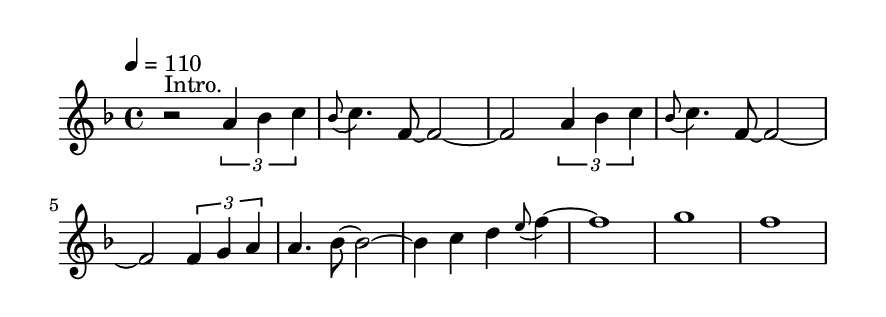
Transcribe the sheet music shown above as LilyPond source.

\header{
        %title = "título"
        %composer = "compositor"

        %Sumir com a nota de rodapé
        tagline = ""
        
        %Se der algum erro, acrescentar o caractere espaço para recarregar a página:
        %...  
}

\paper {
        paper-width = #150
        paper-height = #100
        %bottom-margin = #0
        %top-margin = #0
        %left-margin = #0
        %right-margin = #0
        %inner-margin = #0
        %outer-margin = #0
}

\score {
  \new Staff <<
    \new Voice{

        %instrumento ocarina
        %\set midiInstrument = #"ocarina"
                
        %Compasso 4/4 aparece em fração e não a letra C
        %\numericTimeSignature        

        %remove a clave
        %\hide Staff.Clef
        %\override Staff.Clef.color = #white
        %\override Staff.Clef.layer = #-1

        %a linha abaixo oculta as barras
        %\override Score.BarLine.stencil = ##f
        %\hide Score.BarLine

        %a linha abaixo oculta o pentagrama
        %\override Staff.StaffSymbol.line-count = #0
        %\hide Staff.StaffSymbol
        
        %remove a formula de compasso
        %\hide Staff.TimeSignature

        %Clave de percussão
        %\clef percussion
        %Clave de fá
        %\clef F

        %\relative c' {
         {

%Muda a figura da nota
%\improvisationOn

%a linha abaixo oculta a haste da nota
%\hideStem
%para desfazer basta usar
%\undoHideStem \hideStem

%Cor da Haste RGB
%\override Stem.color = #(rgb-color 0 0 1)

%Direção da Haste
%\stemUp
%\stemDown
%\stemNeutral

%Colcheias não se conectam
%\autoBeamOff
%\autoBeamOn

%Ocultar os números dos compassos a cada linha
%\hide Score.BarNumber

%Ocultar ou não as notas a partir do comando
%\hideNotes
%\unHideNotes

%\overrideTimeSignatureSettings
        %4/4        % timeSignatureFraction
        %1/4        % baseMomentFraction
        %#'(3 1)    % beatStructure
        %#'()       % beamExceptions

                \time 4/4

%Audios da Berklee sao 100bpm
%Andamento
\tempo 4 = 110

%Tom da música
\key f \major %\minor

%@@@@@@@@@@@@@@@@@@@@@@PRIMEIRA@@@@@@@@@@@@@@@@@@@@@@@@@@@@

%instrumento
\set midiInstrument = #"soprano sax"

r2^"Intro." \tuplet 3/2 {a'4 bes'4 c''4} 
\grace bes'8 (c''4.) f'8~f'2~
f'2 \tuplet 3/2 {a'4 bes'4 c''4} 
\grace bes'8 (c''4.) f'8~f'2~
f'2 \tuplet 3/2 {f'4 g' a'} 
a'4. bes'8~bes'2~
bes'4 c''4 d''4 \grace e''8 (f''4)~
f''1 
g''1 
f''1
 
%\bar "||"
\break

        }
        \addlyrics{
                %Alinhamento do texto:
                %\override LyricText.self-alignment-X = #LEFT

                %"1" "2" "3" "4" "1" "2" "3" "4" "1" "2" "3" "4" "1" "2" "3" "4"
                %Dó Ré Mi Fá Sol Lá Si
                %"Dó" "Dó♯" "Ré" "Ré♯" "Mi" "Fá" "Fá♯" "Sol" "Sol♯" "Lá" "Lá♯" "Si" "Dó"
                %"Mi" "Mi♭" "Ré" "Ré♭" "Dó" "Si" "Si♭" "Lá" "Lá♭" "Sol" "Sol♭" "Fá" "Mi"
                %"Sol" "Sol♭" "Fá" "Mi" "Mi♭" "Ré" "Ré♭" "Dó" "Si" "Si♭" "Lá" "Lá♭" "Sol"
                %"Dó" "Ré" "Mi" "Fá♯" "Sol♯" "Lá♯" "Dó"
                %"Mi" "Fá"  "Sol"  "Lá"  "Si" "Dó" "Ré" "Mi" "Fá"  "Sol"  "Lá"  "Si" "Dó" "Ré" "Mi" "Fá"  "Sol"  "Lá"
                %"Dó" "Ré" "Mi" "Fá"  "Sol" "Lá"  "Si" "Dó" "Ré" "Mi" "Fá"  "Sol" "Lá"  "Si" "Dó" "Ré" "Mi" 
                
    }

    }

%\new Staff
    %\new Voice {
        
    %instrumento ocarina
    %\set midiInstrument = #"ocarina"
    %Compasso 4/4 aparece em fração e não a letra C
    %\numericTimeSignature    
    %remove a clave
    %\override Staff.Clef.color = #white
    %\override Staff.Clef.layer = #-1
    %a linha abaixo oculta as barras
    %\override Score.BarLine.stencil = ##f
    %a linha abaixo oculta o pentagrama
    %\override Staff.StaffSymbol.line-count = #0
    %remove a formula de compasso
    %\hide Staff.TimeSignature
    %Clave de percussão
    %\clef percussion
    %Clave de fá
    %\clef F
        
    %\relative c''{
    %  {
        
%Muda a figura da nota
%\improvisationOn
%a linha abaixo oculta a haste da nota
%\hide Stem
%para desfazer basta usar
%\undo \hide Stem
%Direção da Haste
%\stemUp 
%\stemDown 
%\stemNeutral
%Colcheias não se ligam
%\autoBeamOff
%Ocultar os números dos compassos
%a cada linha
%\hide Score.BarNumber
%Ocultar ou não as notas a partir do comando
%\hideNotes 
%\unHideNotes 

%\key g \major

%@@@@@@@@@@@@@@@@@@SEGUNDA@@@@@@@@@@@@@@@@@@@@@@@@@@@@@@@@@@@@@@@@@
        %\time 4/4



%\set midiInstrument = #"woodblock"

%a'4 r4 c'4 r4
%a'4 c'4 c'4 c'4
%\break

%a'4 c'4 c'4 c'4 
%a'4 c'4 c'4 c'4
%a'4 c'4 c'4 c'4 
%a'4 c'4 c'4 c'4
%\break


    % }
    % }

  >>

        %gera PDF
        \layout {
                indent = #0
                %line-width = #200
                %ragged-last = #0
                \context{ 
                        \Score
                        %mudar o espaco entre as notas sem letra
                        %Valores maiores de ly:make-moment produzirão músicas menores.. e 1/4 é maior que 1/16
                        %\override SpacingSpanner.base-shortest-duration = #(ly:make-moment 1/32)
                        %\override SpacingSpanner.uniform-stretching = ##t

                        %abaixo tira a contagem de compassos (Dentro de \Score !!!!)
                        %\omit BarNumber                        

                        %aumentar este número caso as palavras estejam muito próximas
                        %\Lyrics
                        %\override LyricSpace.minimum-distance = #6.0

                }
        }

        %gera o audio
        \midi{
                %\context{
                                        %\Staff
                                        %\remove "Staff_performer"
                        %\Score
                                %midiMinimumVolume = #1.9
                                %midiMaximumVolume = #2.0
                %}
                                \context {
                                      \Staff
                                      \remove "Staff_performer"
                            }
                            \context {
                                      \Voice
                                      \consists "Staff_performer"
                            }
       }

}
%Frescobaldi = IDE do Lilypond

%a4-ais4-aes4-b4-bis4-bes4-c'4-cis'4-ces'4-d'4-dis'4-des'4-e'4-eis'4-ees'4-f'4-fis'4-fes'4-g'4-gis'4-ges'4-a'4-ais'4-aes'4-b'4-bis'4-bes'4-c''4-cis''4-ces''4-d''4-dis''4-des''4-e''4-eis''4-ees''4-f''4-fis''4-fes''4-g''4-gis''4-ges''4-a''4-ais''4-aes''4-b''4-bis''4-bes''4-c'''4-cis'''4-ces'''4
%c,4-cis,4-ces,4-d,4-dis,4-des,4-e,4-eis,4-ees,4-f,4-fis,4-fes,4-g,4-gis,4-ges,4-a,4-ais,4-aes,4-b,4-bis,4-bes,4-c4-cis4-ces4-d4-dis4-des4-e4-eis4-ees4-f4-fis4-fes4-g4-gis4-ges4-a4-ais4-aes4-b4-bis4-bes4-c'4-cis'4-ces'4-d'4-dis'4-des'4-e'4-eis'4-ees'4

%a4-ais4-aes4-b4-bes4-c'4-cis'4-d'4-dis'4-des'4-e'4-ees'4-f'4-fis'4-g'4-gis'4-ges'4-a'4-ais'4-aes'4-b'4-bes'4-c''4-cis''4-d''4-dis''4-des''4-e''4-ees''4-f''4-fis''4-g''4-gis''4-ges''4-a''4-ais''4-aes''4-b''4-bes''4-c'''4-cis'''4
%c,4-cis,4-d,4-dis,4-des,4-e,4-ees,4-f,4-fis,4-g,4-gis,4-ges,4-a,4-ais,4-aes,4-b,4-bes,4-c4-cis4-d4-dis4-des4-e4-ees4-f4-fis4-g4-gis4-ges4-a4-ais4-aes4-b4-bes4-c'4-cis'4-d'4-dis'4-des'4-e'4-ees'4

%Clave de Sol
%aes2-ais2-bes2-bis2-c'2-b2-ces'2-cis'2-des'2-dis'2-ees'2-eis'2-f'2-e'2-fes'2-fis'2-ges'2-gis'2-aes'2-ais'2-bes'2-b'2-ces''2-bis'2-c''2-cis''2-des''2-dis''2-ees''2-eis''2-f''2-e''2-fes''2-fis''2-ges''2-gis''2-aes''2-ais''2-bes''2-bis''2-c'''2-b''2-ces'''2-cis'''2
%a4-ais4-aes4-b4-bis4-bes4-c'4-cis'4-ces'4-d'4-dis'4-des'4-e'4-eis'4-ees'4-f'4-fis'4-fes'4-g'4-gis'4-ges'4-a'4-ais'4-aes'4-b'4-bis'4-bes'4-c''4-cis''4-ces''4-d''4-dis''4-des''4-e''4-eis''4-ees''4-f''4-fis''4-fes''4-g''4-gis''4-ges''4-a''4-ais''4-aes''4-b''4-bis''4-bes''4-c'''4-cis'''4-ces'''4

%Clave de Fá
%c,2-ces,2-cis,2-des,2-dis,2-ees,2-eis,2-f,2-e,2-fes,2-fis,2-ges,2-gis,2-aes,2-ais,2-bes,2-bis,2-c2-b,2-ces2-cis2-des2-dis2-ees2-eis2-f2-e2-fes2-fis2-ges2-gis2-aes2-ais2-bes2-bis2-c'2-b2-ces'2-cis'2-des'2-dis'2-ees'2-eis'2-e'2
%c,4-d,4-e,4-f,4-g,4-a,4-b,4-c4-d4-e4-f4-g4-a4-b4-c'4-d'4-e'4

%Notas naturais no violão
%e4-f4-g4-a4-b4-c'4-d'4-e'4-f'4-g'4-a'4-b'4-c''4-d''4-e''4-f''4-g''4-a''4

%Notas com acidentes no violão e notas naturais
%e4-f4-fis4-g4-gis4-ges4-a4-ais4-aes4-b4-bes4-c'4-cis'4-d'4-dis'4-des'4-e'4-ees'4-f'4-fis'4-g'4-gis'4-ges'4-a'4-ais'4-aes'4-b'4-bes'4-c''4-cis''4-d''4-dis''4-des''4-e''4-ees''4-f''4-fis''4-g''4-gis''4-ges''4-a''4-ais''4-aes''4

%Apenas acidentes no violão
%fis4-gis4-ges4-ais4-aes4-bes4-cis'4-dis'4-des'4-ees'4-fis'4-gis'4-ges'4-ais'4-aes'4-bes'4-cis''4-dis''4-des''4-ees''4-fis''4-gis''4-ges''4-ais''4-aes''4
